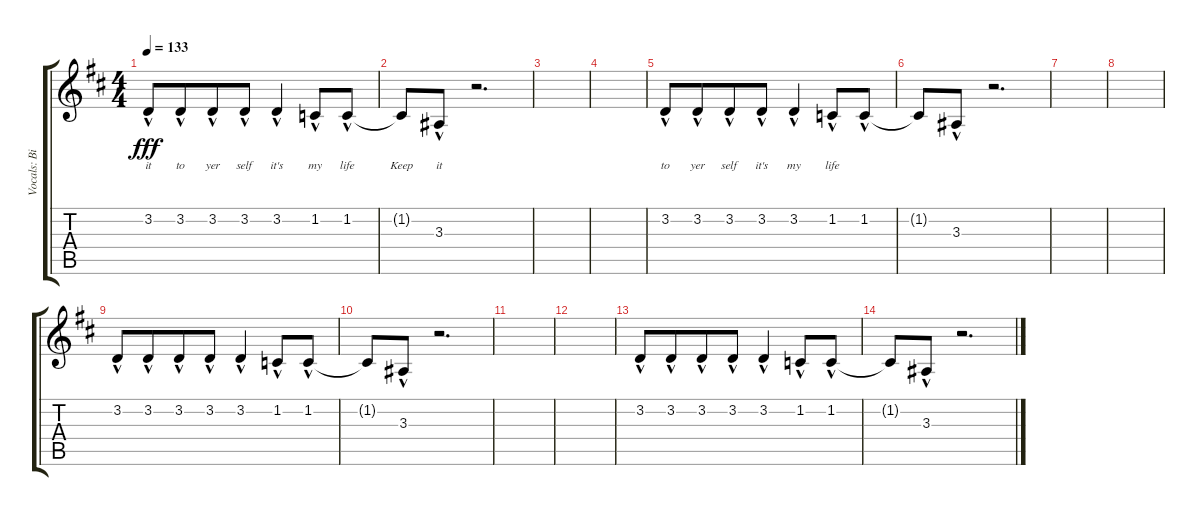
\track ("Vocals: Billy" "Vocals: Bi") {instrument lead2sawtooth}
\staff {score tabs}
\tuning (E4 B3 G3 D3 A2 E2) {hide}
\ts (4 4)
\tempo 133
\clef g2
\ks d
3.2{hac}.8{lyrics (0 "it") lyrics (1 "") lyrics (2 "") lyrics (3 "") lyrics (4 "") dy fff} 3.2{hac}.8{lyrics (0 "to") lyrics (1 "") lyrics (2 "") lyrics (3 "") lyrics (4 "") beam merge} 3.2{hac}.8{lyrics (0 "yer") lyrics (1 "") lyrics (2 "") lyrics (3 "") lyrics (4 "")} 3.2{hac}.8{lyrics (0 "self") lyrics (1 "") lyrics (2 "") lyrics (3 "") lyrics (4 "")} 3.2{hac}.4{lyrics (0 "it's") lyrics (1 "") lyrics (2 "") lyrics (3 "") lyrics (4 "")} 1.2{hac}.8{lyrics (0 "my") lyrics (1 "") lyrics (2 "") lyrics (3 "") lyrics (4 "")} 1.2{hac}.8{lyrics (0 "life") lyrics (1 "") lyrics (2 "") lyrics (3 "") lyrics (4 "")} |
1.2{t}.8{lyrics (0 "Keep") lyrics (1 "") lyrics (2 "") lyrics (3 "") lyrics (4 "")} 3.3{hac}.8{lyrics (0 "it") lyrics (1 "") lyrics (2 "") lyrics (3 "") lyrics (4 "")} r.2{d} |
|
|
3.2{hac}.8{lyrics (0 "to") lyrics (1 "") lyrics (2 "") lyrics (3 "") lyrics (4 "")} 3.2{hac}.8{lyrics (0 "yer") lyrics (1 "") lyrics (2 "") lyrics (3 "") lyrics (4 "") beam merge} 3.2{hac}.8{lyrics (0 "self") lyrics (1 "") lyrics (2 "") lyrics (3 "") lyrics (4 "")} 3.2{hac}.8{lyrics (0 "it's") lyrics (1 "") lyrics (2 "") lyrics (3 "") lyrics (4 "")} 3.2{hac}.4{lyrics (0 "my") lyrics (1 "") lyrics (2 "") lyrics (3 "") lyrics (4 "")} 1.2{hac}.8{lyrics (0 "life") lyrics (1 "") lyrics (2 "") lyrics (3 "") lyrics (4 "")} 1.2{hac}.8 |
1.2{t}.8 3.3{hac}.8 r.2{d} |
|
|
3.2{hac}.8 3.2{hac}.8{beam merge} 3.2{hac}.8 3.2{hac}.8 3.2{hac}.4 1.2{hac}.8 1.2{hac}.8 |
1.2{t}.8 3.3{hac}.8 r.2{d} |
|
|
3.2{hac}.8 3.2{hac}.8{beam merge} 3.2{hac}.8 3.2{hac}.8 3.2{hac}.4 1.2{hac}.8 1.2{hac}.8 |
1.2{t}.8 3.3{hac}.8 r.2{d}
